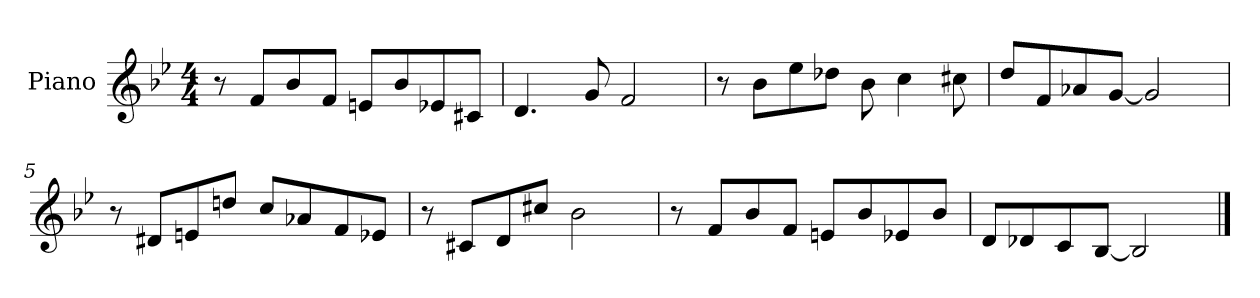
**kern
*part1
*staff1
*I"Piano
*I'Pno
*clefG2
*k[b-e-]
*M4/4
=1
8r
8f/L
8b-/
8f/J
8en/L
8b-/
8e-X/
8c#X/J
=2
4.d/
8g/
2f/
=3
8r
8b-\L
8ee-\
8dd-X\J
8b-\
4cc\
8cc#X\
=4
8dd/L
8f/
8a-X/
[8g/J
2g/]
=5
8r
8d#X/L
8en/
8ddn/J
8cc/L
8a-X/
8f/
8e-X/J
=6
8r
8c#X/L
8d/
8cc#X/J
2b-\
=7
8r
8f/L
8b-/
8f/J
8en/L
8b-/
8e-X/
8b-/J
=8
8d/L
8d-X/
8c/
[8B-/J
2B-/]
==
*-
